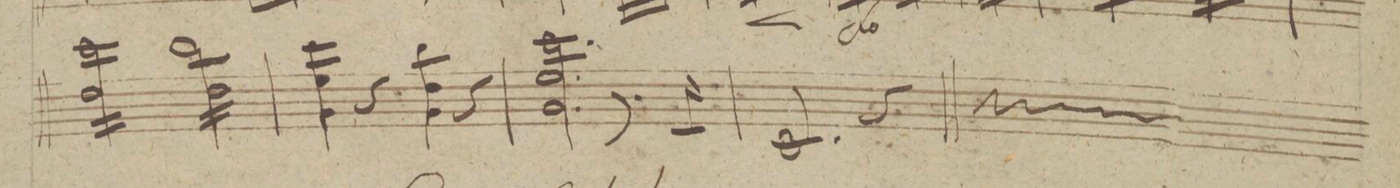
**kern	**dynam
*I"Violino 1mo	*
*clefG2	*
*k[]	*
*met(c|)	*
*M2/2	*
16cccLL 16dd\	.
16ccc 16dd\	.
16ccc 16dd\	.
16ccc 16dd\	.
16ccc 16dd\	.
16ccc 16dd\	.
16ccc 16dd\	.
16cccJJ 16dd\	.
16bbLL 16dd\	.
16bb 16dd\	.
16bb 16dd\	.
16bb 16dd\	.
16bb 16dd\	.
16bb 16dd\	.
16bb 16dd\	.
16bbJJ 16dd\	.
=90	=90
4ccc 4ee 4g\	.
4r	.
4bb 4dd 4g\	.
4r	.
=91	=91
2.ccc 2.ee 2.g\	.
8.r	.
16c/	.
=92	=92
2.c/	.
4r	.
==	==
*-	*-
